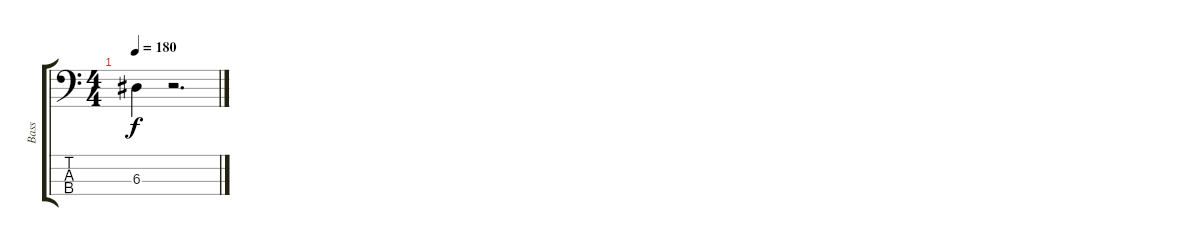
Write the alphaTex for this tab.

\track ("Bass" "Bass") {instrument electricbassfinger}
\staff {score tabs}
\tuning (G2 D2 A1 E1) {hide}
\ts (4 4)
\tempo 180
\clef f4
\ks c
6.3.4{dy f} r.2{d}
